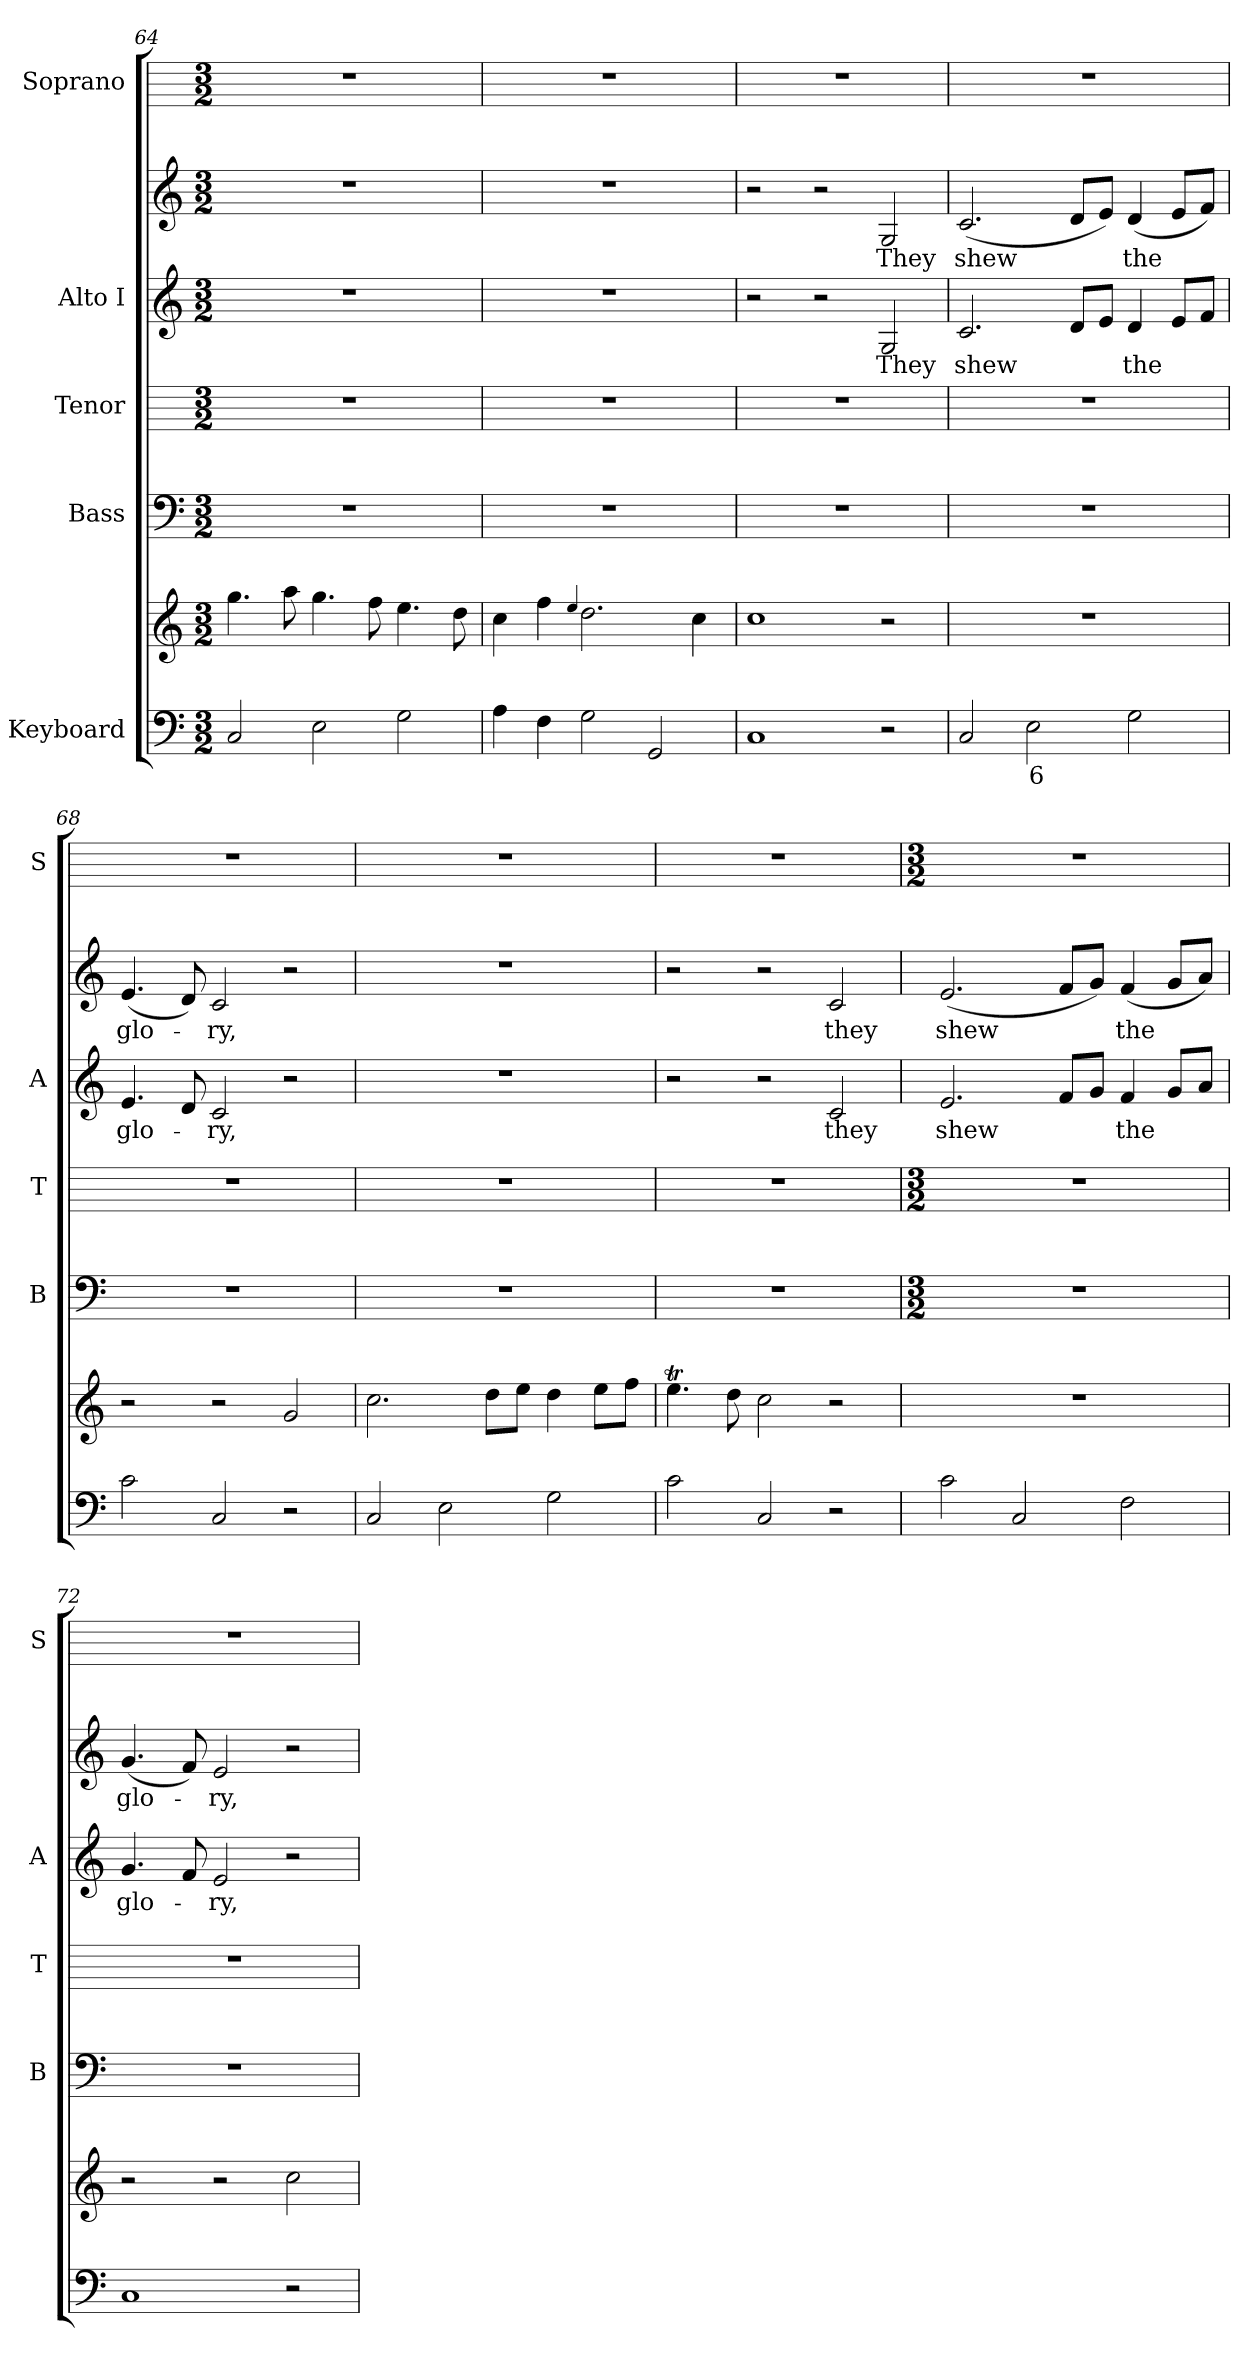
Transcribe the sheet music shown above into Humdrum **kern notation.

**kern	**text	**kern	**kern	**kern	**kern	**text	**kern	**text	**kern
*part5	*part5	*part5	*part4	*part3	*part2	*part2	*part2	*part2	*part1
*staff7	*staff7	*staff6	*staff5	*staff4	*staff3	*staff3	*staff2	*staff2	*staff1
*I"Keyboard	*	*	*I"Bass	*I"Tenor	*I"Alto I	*	*	*	*I"Soprano
*	*	*	*I'B	*I'T	*I'A	*	*	*	*I'S
!!LO:LB:g=z
*clefF4	*	*clefG2	*clefF4	*	*clefG2	*	*clefG2	*	*
*k[]	*	*k[]	*k[]	*	*k[]	*	*k[]	*	*
*C:	*	*C:	*C:	*	*C:	*	*C:	*	*
*M3/2	*	*M3/2	*M3/2	*M3/2	*M3/2	*	*M3/2	*	*M3/2
=64	=64	=64	=64	=64	=64	=64	=64	=64	=64
!	!	!	!	!	!LO:N:vis=1	!	!LO:N:vis=1	!	!
2C	.	4.gg	1.r	1.r	1.r	.	1.r	.	1.r
.	.	8aa	.	.	.	.	.	.	.
2E	.	4.gg	.	.	.	.	.	.	.
.	.	8ff	.	.	.	.	.	.	.
2G	.	4.ee	.	.	.	.	.	.	.
.	.	8dd	.	.	.	.	.	.	.
=65	=65	=65	=65	=65	=65	=65	=65	=65	=65
!	!	!	!	!	!LO:N:vis=1	!	!LO:N:vis=1	!	!
4A	.	4cc	1.r	1.r	1.r	.	1.r	.	1.r
4F	.	4ff	.	.	.	.	.	.	.
.	.	4qqee/	.	.	.	.	.	.	.
2G	.	2.dd	.	.	.	.	.	.	.
2GG	.	.	.	.	.	.	.	.	.
.	.	4cc	.	.	.	.	.	.	.
=66	=66	=66	=66	=66	=66	=66	=66	=66	=66
1C	.	1cc	1.r	1.r	2r	.	2r	.	1.r
.	.	.	.	.	2r	.	2r	.	.
!	!	!	!	!	!	!LO:LY:b	!	!LO:LY:b	!
2r	.	2r	.	.	2G	They	2G	They	.
=67	=67	=67	=67	=67	=67	=67	=67	=67	=67
!	!	!LO:N:vis=1	!	!	!	!LO:LY:b	!	!LO:LY:b	!
2C	.	1.r	1.r	1.r	2.c	shew	(<2.c	shew	1.r
!	!LO:LY:b	!	!	!	!	!	!	!	!
2E	6	.	.	.	.	.	.	.	.
.	.	.	.	.	8dL	.	8dL	.	.
.	.	.	.	.	8eJ	.	8eJ)	.	.
!	!	!	!	!	!	!LO:LY:b	!	!LO:LY:b	!
2G	.	.	.	.	4d	the	(<4d	the	.
.	.	.	.	.	8eL	.	8eL	.	.
.	.	.	.	.	8fJ	.	8fJ)	.	.
=68	=68	=68	=68	=68	=68	=68	=68	=68	=68
!	!	!	!	!	!	!LO:LY:b	!	!LO:LY:b	!
2c	.	2r	1.r	1.r	4.e	glo-	(<4.e	glo-	1.r
.	.	.	.	.	8d	.	8d)	.	.
!	!	!	!	!	!	!LO:LY:b	!	!LO:LY:b	!
2C	.	2r	.	.	2c	ry,	2c	ry,	.
2r	.	2g	.	.	2r	.	2r	.	.
=69	=69	=69	=69	=69	=69	=69	=69	=69	=69
!	!	!	!	!	!LO:N:vis=1	!	!LO:N:vis=1	!	!
2C	.	2.cc	1.r	1.r	1.r	.	1.r	.	1.r
2E	.	.	.	.	.	.	.	.	.
.	.	8ddL	.	.	.	.	.	.	.
.	.	8eeJ	.	.	.	.	.	.	.
2G	.	4dd	.	.	.	.	.	.	.
.	.	8eeL	.	.	.	.	.	.	.
.	.	8ffJ	.	.	.	.	.	.	.
=70	=70	=70	=70	=70	=70	=70	=70	=70	=70
2c	.	4.eet	1.r	1.r	2r	.	2r	.	1.r
.	.	8dd	.	.	.	.	.	.	.
2C	.	2cc	.	.	2r	.	2r	.	.
!	!	!	!	!	!	!LO:LY:b	!	!LO:LY:b	!
2r	.	2r	.	.	2c	they	2c	they	.
!!LO:LB:g=z
=71	=71	=71	=71	=71	=71	=71	=71	=71	=71
*	*	*	*M3/2	*M3/2	*	*	*	*	*M3/2
!	!	!LO:N:vis=1	!	!	!	!LO:LY:b	!	!LO:LY:b	!
2c	.	1.r	1.r	1.r	2.e	shew	(<2.e	shew	1.r
2C	.	.	.	.	.	.	.	.	.
.	.	.	.	.	8fL	.	8fL	.	.
.	.	.	.	.	8gJ	.	8gJ)	.	.
!	!	!	!	!	!	!LO:LY:b	!	!LO:LY:b	!
2F	.	.	.	.	4f	the	(<4f	the	.
.	.	.	.	.	8gL	.	8gL	.	.
.	.	.	.	.	8aJ	.	8aJ)	.	.
=72	=72	=72	=72	=72	=72	=72	=72	=72	=72
!	!	!	!	!	!	!LO:LY:b	!	!LO:LY:b	!
1C	.	2r	1.r	1.r	4.g	glo-	(<4.g	glo-	1.r
.	.	.	.	.	8f	.	8f)	.	.
!	!	!	!	!	!	!LO:LY:b	!	!LO:LY:b	!
.	.	2r	.	.	2e	ry,	2e	ry,	.
2r	.	2cc	.	.	2r	.	2r	.	.
=	=	=	=	=	=	=	=	=	=
*-	*-	*-	*-	*-	*-	*-	*-	*-	*-
